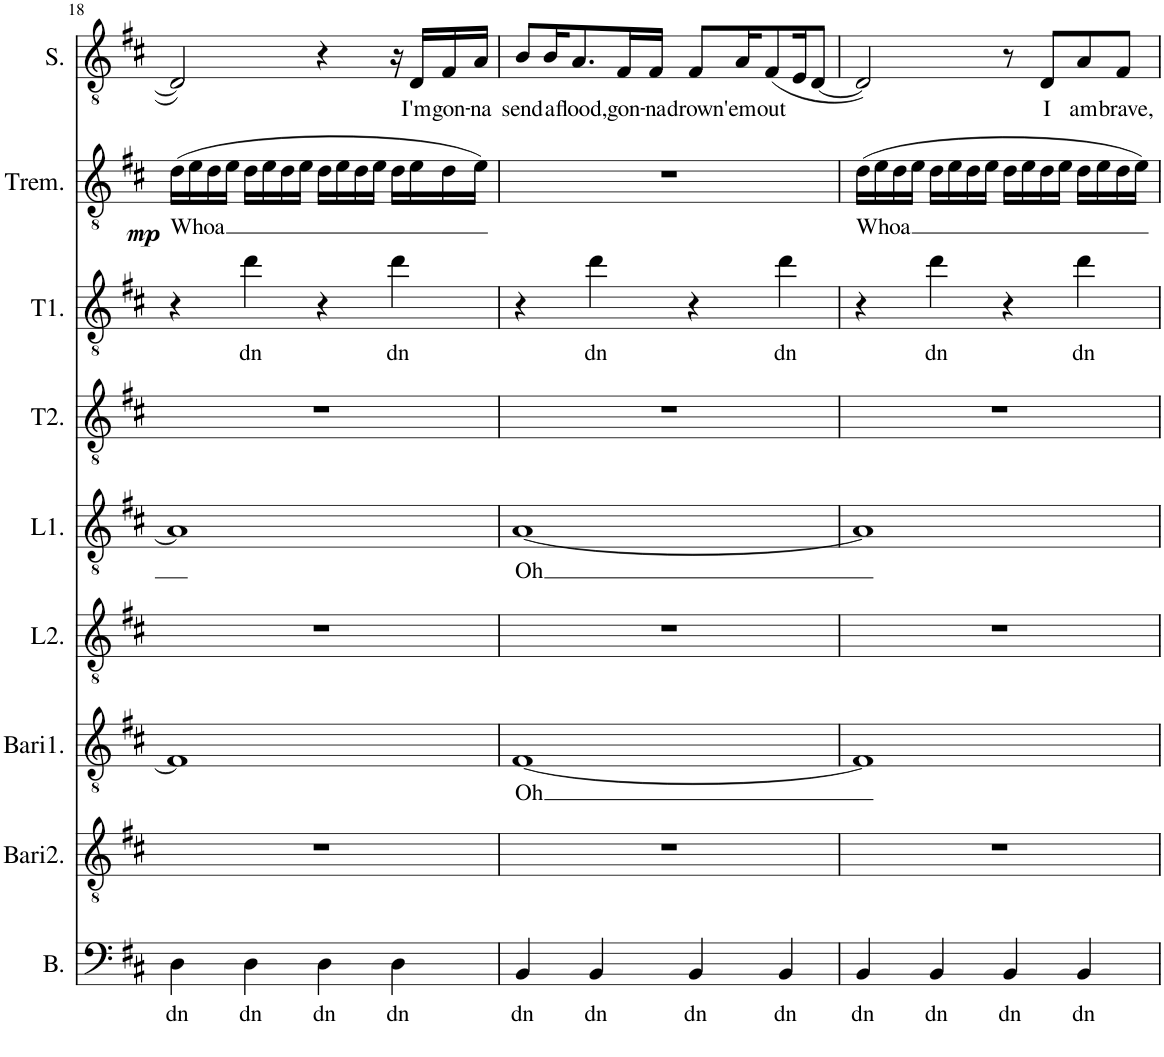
**kern	**text	**kern	**kern	**text	**kern	**kern	**text	**kern	**kern	**text	**kern	**text	**dynam	**kern	**text
*part9	*part9	*part8	*part7	*part7	*part6	*part5	*part5	*part4	*part3	*part3	*part2	*part2	*part2	*part1	*part1
*staff9	*staff9	*staff8	*staff7	*staff7	*staff6	*staff5	*staff5	*staff4	*staff3	*staff3	*staff2	*staff2	*staff2	*staff1	*staff1
*I"Bass	*	*I"Baritone 2	*I"Baritone (Main)	*	*I"Lead 2	*I"Lead (Main)	*	*I"Top 2	*I"Top	*	*I"Tremolo	*	*	*I"Solo	*
*I'B.	*	*I'Bari2.	*I'Bari1.	*	*I'L2.	*I'L1.	*	*I'T2.	*I'T1.	*	*I'Trem.	*	*	*I'S.	*
!!LO:PB:g=z
*clefF4	*	*clefGv2	*clefGv2	*	*clefGv2	*clefGv2	*	*clefGv2	*clefGv2	*	*clefGv2	*	*	*clefGv2	*
*k[f#c#]	*	*k[f#c#]	*k[f#c#]	*	*k[f#c#]	*k[f#c#]	*	*k[f#c#]	*k[f#c#]	*	*k[f#c#]	*	*	*k[f#c#]	*
*M4/4	*	*M4/4	*M4/4	*	*M4/4	*M4/4	*	*M4/4	*M4/4	*	*M4/4	*	*	*M4/4	*
=18	=18	=18	=18	=18	=18	=18	=18	=18	=18	=18	=18	=18	=18	=18	=18
!	!LO:LY:b	!	!	!	!	!	!	!	!	!	!	!LO:LY:b	!LO:DY:b	!	!
4D\	dn	1r	1F#]	.	1r	1A]	.	1r	4r	.	(16d\LL	Whoa	mp	2D/]	.
.	.	.	.	.	.	.	.	.	.	.	16e\	.	.	.	.
.	.	.	.	.	.	.	.	.	.	.	16d\	.	.	.	.
.	.	.	.	.	.	.	.	.	.	.	16e\JJ	.	.	.	.
!	!LO:LY:b	!	!	!	!	!	!	!	!	!LO:LY:b	!	!	!	!	!
4D\	dn	.	.	.	.	.	.	.	4dd\	dn	16d\LL	.	.	.	.
.	.	.	.	.	.	.	.	.	.	.	16e\	.	.	.	.
.	.	.	.	.	.	.	.	.	.	.	16d\	.	.	.	.
.	.	.	.	.	.	.	.	.	.	.	16e\JJ	.	.	.	.
!	!LO:LY:b	!	!	!	!	!	!	!	!	!	!	!	!	!	!
4D\	dn	.	.	.	.	.	.	.	4r	.	16d\LL	.	.	4r	.
.	.	.	.	.	.	.	.	.	.	.	16e\	.	.	.	.
.	.	.	.	.	.	.	.	.	.	.	16d\	.	.	.	.
.	.	.	.	.	.	.	.	.	.	.	16e\JJ	.	.	.	.
!	!LO:LY:b	!	!	!	!	!	!	!	!	!LO:LY:b	!	!	!	!	!
4D\	dn	.	.	.	.	.	.	.	4dd\	dn	16d\LL	.	.	16r	.
!	!	!	!	!	!	!	!	!	!	!	!	!	!	!	!LO:LY:b
.	.	.	.	.	.	.	.	.	.	.	16e\	.	.	16D/LL	I'm
!	!	!	!	!	!	!	!	!	!	!	!	!	!	!	!LO:LY:b
.	.	.	.	.	.	.	.	.	.	.	16d\	.	.	16F#/	gon-
!	!	!	!	!	!	!	!	!	!	!	!	!	!	!	!LO:LY:b
.	.	.	.	.	.	.	.	.	.	.	16e\JJ)	.	.	16A/JJ	-na
=19	=19	=19	=19	=19	=19	=19	=19	=19	=19	=19	=19	=19	=19	=19	=19
!	!LO:LY:b	!	!	!LO:LY:b	!	!	!LO:LY:b	!	!	!	!	!	!	!	!LO:LY:b
4BB/	dn	1r	[1F#	Oh	1r	[1A	Oh	1r	4r	.	1r	.	.	8B/L	send
!	!	!	!	!	!	!	!	!	!	!	!	!	!	!	!LO:LY:b
.	.	.	.	.	.	.	.	.	.	.	.	.	.	16B/K	a
!	!	!	!	!	!	!	!	!	!	!	!	!	!	!	!LO:LY:b
.	.	.	.	.	.	.	.	.	.	.	.	.	.	8.A/	flood,
!	!LO:LY:b	!	!	!	!	!	!	!	!	!LO:LY:b	!	!	!	!	!
4BB/	dn	.	.	.	.	.	.	.	4dd\	dn	.	.	.	.	.
!	!	!	!	!	!	!	!	!	!	!	!	!	!	!	!LO:LY:b
.	.	.	.	.	.	.	.	.	.	.	.	.	.	16F#/L	gon-
!	!	!	!	!	!	!	!	!	!	!	!	!	!	!	!LO:LY:b
.	.	.	.	.	.	.	.	.	.	.	.	.	.	16F#/JJ	-na
!	!LO:LY:b	!	!	!	!	!	!	!	!	!	!	!	!	!	!LO:LY:b
4BB/	dn	.	.	.	.	.	.	.	4r	.	.	.	.	8F#/L	drown
!	!	!	!	!	!	!	!	!	!	!	!	!	!	!	!LO:LY:b
.	.	.	.	.	.	.	.	.	.	.	.	.	.	16A/K	'em
!	!	!	!	!	!	!	!	!	!	!	!	!	!	!	!LO:LY:b
.	.	.	.	.	.	.	.	.	.	.	.	.	.	(8F#/	out
!	!LO:LY:b	!	!	!	!	!	!	!	!	!LO:LY:b	!	!	!	!	!
4BB/	dn	.	.	.	.	.	.	.	4dd\	dn	.	.	.	.	.
.	.	.	.	.	.	.	.	.	.	.	.	.	.	16E/K	.
.	.	.	.	.	.	.	.	.	.	.	.	.	.	[8D/J	.
=20	=20	=20	=20	=20	=20	=20	=20	=20	=20	=20	=20	=20	=20	=20	=20
!	!LO:LY:b	!	!	!	!	!	!	!	!	!	!	!LO:LY:b	!	!	!
4BB/	dn	1r	1F#]	.	1r	1A]	.	1r	4r	.	(16d\LL	Whoa	.	2D/])	.
.	.	.	.	.	.	.	.	.	.	.	16e\	.	.	.	.
.	.	.	.	.	.	.	.	.	.	.	16d\	.	.	.	.
.	.	.	.	.	.	.	.	.	.	.	16e\JJ	.	.	.	.
!	!LO:LY:b	!	!	!	!	!	!	!	!	!LO:LY:b	!	!	!	!	!
4BB/	dn	.	.	.	.	.	.	.	4dd\	dn	16d\LL	.	.	.	.
.	.	.	.	.	.	.	.	.	.	.	16e\	.	.	.	.
.	.	.	.	.	.	.	.	.	.	.	16d\	.	.	.	.
.	.	.	.	.	.	.	.	.	.	.	16e\JJ	.	.	.	.
!	!LO:LY:b	!	!	!	!	!	!	!	!	!	!	!	!	!	!
4BB/	dn	.	.	.	.	.	.	.	4r	.	16d\LL	.	.	8r	.
.	.	.	.	.	.	.	.	.	.	.	16e\	.	.	.	.
!	!	!	!	!	!	!	!	!	!	!	!	!	!	!	!LO:LY:b
.	.	.	.	.	.	.	.	.	.	.	16d\	.	.	8D/L	I
.	.	.	.	.	.	.	.	.	.	.	16e\JJ	.	.	.	.
!	!LO:LY:b	!	!	!	!	!	!	!	!	!LO:LY:b	!	!	!	!	!LO:LY:b
4BB/	dn	.	.	.	.	.	.	.	4dd\	dn	16d\LL	.	.	8A/	am
.	.	.	.	.	.	.	.	.	.	.	16e\	.	.	.	.
!	!	!	!	!	!	!	!	!	!	!	!	!	!	!	!LO:LY:b
.	.	.	.	.	.	.	.	.	.	.	16d\	.	.	8F#/J	brave,
.	.	.	.	.	.	.	.	.	.	.	16e\JJ)	.	.	.	.
=	=	=	=	=	=	=	=	=	=	=	=	=	=	=	=
*-	*-	*-	*-	*-	*-	*-	*-	*-	*-	*-	*-	*-	*-	*-	*-
